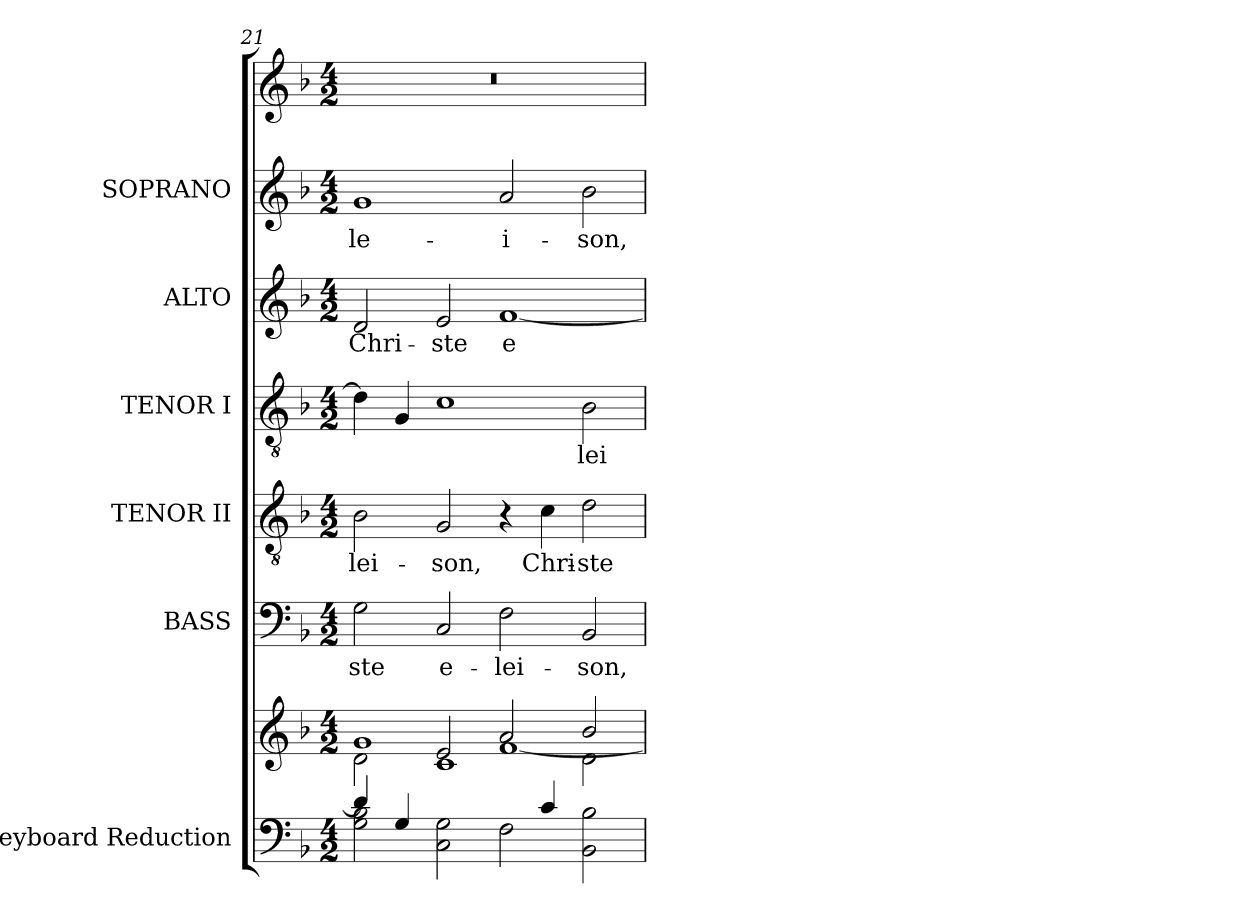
**kern	**kern	**kern	**text	**kern	**text	**kern	**text	**kern	**text	**kern	**text	**kern
*part7	*part7	*part6	*part6	*part5	*part5	*part4	*part4	*part3	*part3	*part2	*part2	*part1
*staff8	*staff7	*staff6	*staff6	*staff5	*staff5	*staff4	*staff4	*staff3	*staff3	*staff2	*staff2	*staff1
*I"Keyboard Reduction	*	*I"BASS	*	*I"TENOR II	*	*I"TENOR I	*	*I"ALTO	*	*I"SOPRANO	*	*
*I'Reduc.	*	*I'B.	*	*I'T. II	*	*I'T. I	*	*I'A.	*	*I'S.	*	*
*clefF4	*clefG2	*clefF4	*	*clefGv2	*	*clefGv2	*	*clefG2	*	*clefG2	*	*clefG2
*	*	*	*	*ITrd7c12	*	*ITrd7c12	*	*	*	*	*	*
*k[b-]	*k[b-]	*k[b-]	*	*k[b-]	*	*k[b-]	*	*k[b-]	*	*k[b-]	*	*k[b-]
*F:	*F:	*F:	*	*F:	*	*F:	*	*F:	*	*F:	*	*F:
*M4/2	*M4/2	*M4/2	*	*M4/2	*	*M4/2	*	*M4/2	*	*M4/2	*	*M4/2
=21	=21	=21	=21	=21	=21	=21	=21	=21	=21	=21	=21	=21
*^	*^	*	*	*	*	*	*	*	*	*	*	*
*	*^	*	*^	*	*	*	*	*	*	*	*	*	*	*
!	!	!	!	!	!	!	!LO:LY:b:color=#000000	!	!	!	!	!	!	!	!	!
!	!	!	!	!	!	!	!	!	!LO:LY:b:color=#000000	!	!	!	!	!	!	!
!	!	!	!	!	!	!	!	!	!	!	!	!	!LO:LY:b:color=#000000	!	!	!
!	!	!	!	!	!	!	!	!	!	!	!	!	!	!	!LO:LY:b:color=#000000	!LO:N:vis=1
4di/]	2Gi\ 2B-i	1ryy	1gi	2di\	2ryy	2Gi\	-ste	2BB-i\	-lei-	4Di\]	.	2di/	Chri-	1gi	-le-	0r
4Gi/	.	.	.	.	.	.	.	.	.	4GGi/	.	.	.	.	.	.
!	!	!	!	!	!	!	!LO:LY:b:color=#000000	!	!	!	!	!	!	!	!	!
!	!	!	!	!	!	!	!	!	!LO:LY:b:color=#000000	!	!	!	!	!	!	!
!	!	!	!	!	!	!	!	!	!	!	!	!	!LO:LY:b:color=#000000	!	!	!
1.ryy	2Ci\ 2Gi	.	.	2ei/	1ci	2Ci/	e-	2GGi/	-son,	1Ci	.	2ei/	-ste	.	.	.
!	!	!	!	!	!	!	!LO:LY:b:color=#000000	!	!	!	!	!	!	!	!	!
!	!	!	!	!	!	!	!	!	!	!	!	!	!LO:LY:b:color=#000000	!	!	!
!	!	!	!	!	!	!	!	!	!	!	!	!	!	!	!LO:LY:b:color=#000000	!
.	2Fi\	4ryy	2ai/	[1fi	.	2Fi\	-lei-	4r	.	.	.	[1fi	e-	2ai/	-i-	.
!	!	!	!	!	!	!	!	!	!LO:LY:b:color=#000000	!	!	!	!	!	!	!
.	.	4ci/	.	.	.	.	.	4Ci\	Chri-	.	.	.	.	.	.	.
!	!	!	!	!	!	!	!LO:LY:b:color=#000000	!	!	!	!	!	!	!	!	!
!	!	!	!	!	!	!	!	!	!LO:LY:b:color=#000000	!	!	!	!	!	!	!
!	!	!	!	!	!	!	!	!	!	!	!LO:LY:b:color=#000000	!	!	!	!	!
!	!	!	!	!	!	!	!	!	!	!	!	!	!	!	!LO:LY:b:color=#000000	!
.	2BB-i\ 2B-i	2ryy	2b-i/	.	2di\	2BB-i/	-son,	2Di\	-ste	2BB-i\	-lei-	.	.	2b-i\	-son,	.
*v	*v	*v	*	*	*	*	*	*	*	*	*	*	*	*	*	*
*	*v	*v	*v	*	*	*	*	*	*	*	*	*	*	*
=	=	=	=	=	=	=	=	=	=	=	=	=
*-	*-	*-	*-	*-	*-	*-	*-	*-	*-	*-	*-	*-
